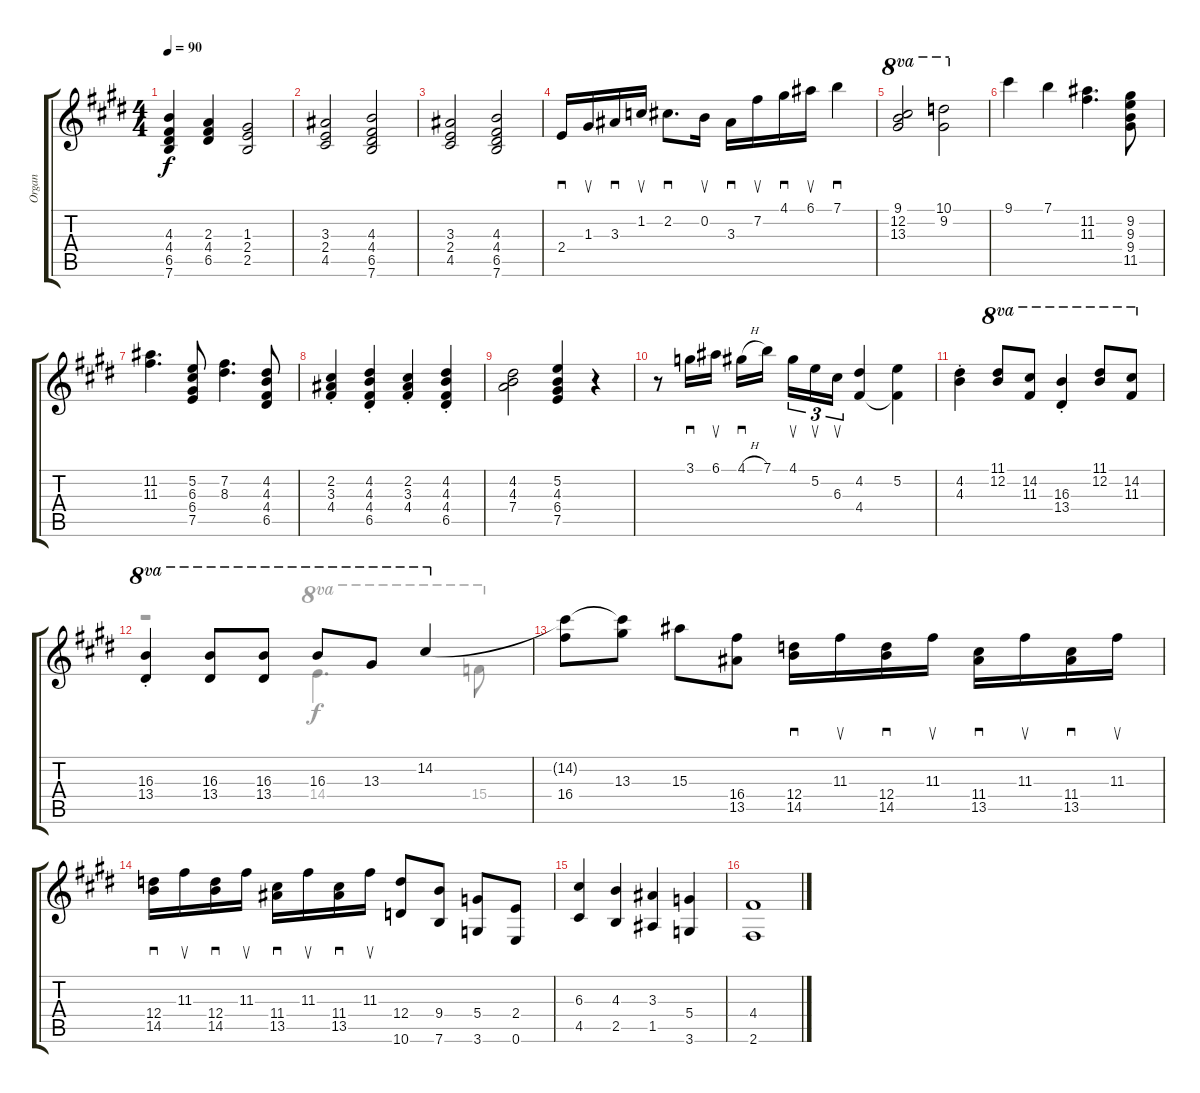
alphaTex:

\track ("Organ" "Organ") {instrument overdrivenguitar}
\staff {score tabs}
\tuning (E4 B3 G3 D3 A2 E2) {hide}
\voice
\ts (4 4)
\tempo 90
\clef g2
\ks e
(4.3 4.4 6.5 7.6).4{dy f} (2.3 4.4 6.5).4 (1.3 2.4 2.5).2 |
\ks c#minor
(3.3 2.4 4.5).2 (4.3 4.4 6.5 7.6).2 |
\ks e
(3.3 2.4 4.5).2 (4.3 4.4 6.5 7.6).2 |
2.4.16{sd} 1.3.16{su} 3.3.16{sd} 1.2.16{su} 2.2.8{d sd} 0.2.16{su} 3.3.16{sd} 7.2.16{su} 4.1.16{sd} 6.1.16{su} 7.1.4{sd} |
\ks c#minor
(9.1 12.2 13.3).2{ot 8va} (10.1 9.2).2{ot 8va} |
\ks e
9.1.4 7.1.4 (11.2 11.3).4{d} (9.2 9.3 9.4 11.5).8 |
\ks c#minor
(11.2 11.3).4{d} (5.2 6.3 6.4 7.5).8 (7.2 8.3).4{d} (4.2 4.3 4.4 6.5).8 |
\ks e
(2.2{st} 3.3{st} 4.4{st}).4 (4.2{st} 4.3{st} 4.4{st} 6.5{st}).4 (2.2{st} 3.3{st} 4.4{st}).4 (4.2{st} 4.3{st} 4.4{st} 6.5{st}).4 |
(4.2 4.3 7.4).2 (5.2 4.3 6.4 7.5).4 r.4 |
r.8 3.1.16{sd} 6.1.16{su} 4.1{h}.16{sd} 7.1.16{beam splitsecondary} 4.1.16{su tu (3 2)} 5.2.16{su tu (3 2)} 6.3.16{su tu (3 2)} (4.2 4.4).4 (5.2 4.4{t}).4 |
\ks c#minor
(4.2{st} 4.3{st}).4 (11.1 12.2).8{ot 8va} (14.2 11.3).8{ot 8va} (16.3{st} 13.4{st}).4{ot 8va} (11.1 12.2).8{ot 8va} (14.2 11.3).8{ot 8va} |
\ks e
(16.3{st} 13.4{st}).4{ot 8va} (16.3 13.4).8{ot 8va} (16.3 13.4).8{ot 8va} 16.3.8{ot 8va} 13.3.8{ot 8va} 14.2.4{ot 8va} |
\ks c#minor
(14.2{t} 16.4).8 (14.2{t} 13.3).8 15.3.8 (16.4 13.5).8 (12.4 14.5).16{sd} 11.3.16{su} (12.4 14.5).16{sd} 11.3.16{su} (11.4 13.5).16{sd} 11.3.16{su} (11.4 13.5).16{sd} 11.3.16{su} |
\ks e
(12.4 14.5).16{sd} 11.3.16{su} (12.4 14.5).16{sd} 11.3.16{su} (11.4 13.5).16{sd} 11.3.16{su} (11.4 13.5).16{sd} 11.3.16{su} (12.4 10.6).8 (9.4 7.6).8 (5.4 3.6).8 (2.4 0.6).8 |
(6.3 4.5).4 (4.3 2.5).4 (3.3 1.5).4 (5.4 3.6).4 |
(4.4 2.6).1
\voice
\clef g2
\ottava regular
\simile none
\ks e
|
\ks c#minor
|
\ks e
|
|
\ks c#minor
|
\ks e
|
\ks c#minor
|
\ks e
|
|
|
\ks c#minor
|
\ks e
r.2 14.4.4{d ot 8va} 15.4.8{ot 8va} |
\ks c#minor
|
\ks e
|
|
